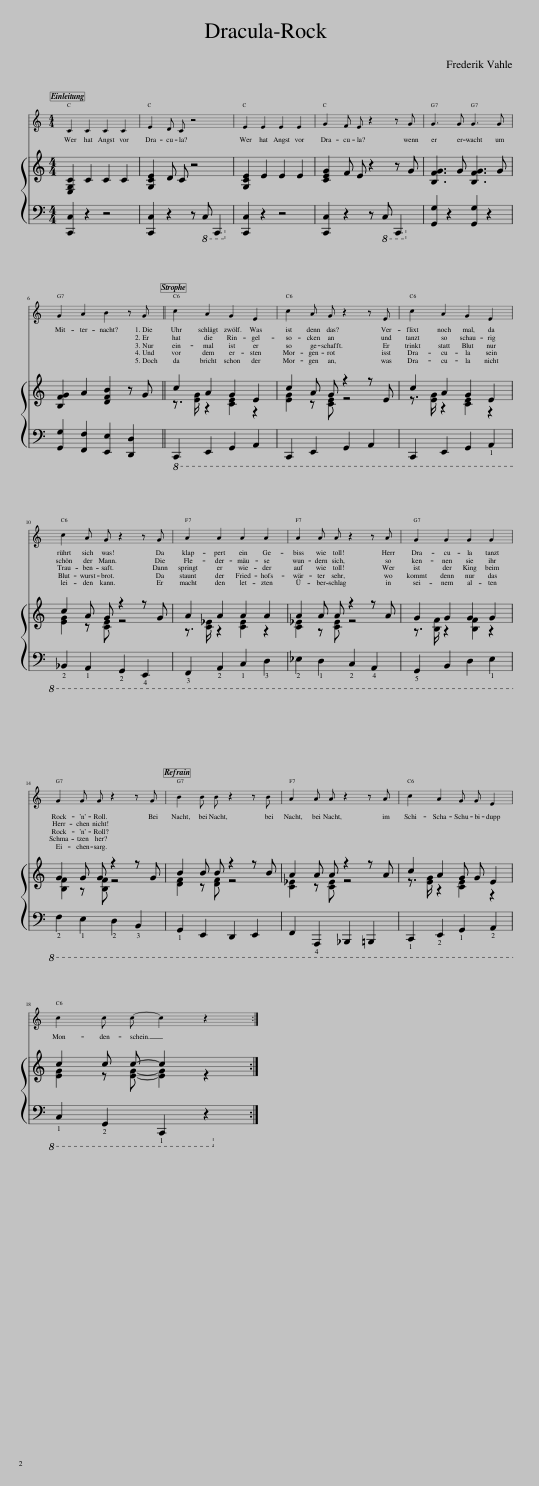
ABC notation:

X:1
%%score 1 { ( 2 4 ) | 3 }
L:1/8
Q:1/4=180
M:4/4
I:linebreak $
K:C
V:1 treble
V:2 treble
V:4 treble
V:3 bass
V:1
 C2 C2 C2 C2 | E2 D C z4 | E2 E2 E2 E2 | G2 F E z2 z G | G3 G G3 G |$ %5
 G2 A2 B2 z G || c2 A2 G2 E2 | c2 A G z2 z E | c2 A2 G2 E2 |$ c2 A G z2 z G | %10
 A2 A2 A2 A2 | A2 A A z2 z A | G2 G2 G2 G2 |$ G2 G G z2 z G | B2 B B z2 z B | %15
 A2 A A z2 z A | c2 A2 G G E2 |$ c2 c c- c2 z2 :| %18
V:2
 [E,G,C]2 C2 C2 C2 | [G,CE]2 D C z4 | [G,CE]2 E2 E2 E2 | [CEG]2 F E z2 z G | [B,FG]3 G [B,FG]3 G |$ %5
 [B,FG]2 A2 [DFB]2 z G || c2 A2 G2 E2 | c2 A G z2 z E | c2 A2 G2 E2 |$ c2 A G z2 z G | %10
 A2 A2 A2 A2 | A2 A A z2 z A | G2 G2 G2 G2 |$ G2 G G z2 z G | B2 B B z2 z B | %15
 A2 A A z2 z A | c2 A2 G G E2 |$ c2 c c- c2 z2 :| %18
V:3
 [C,,C,]2 z2 z4 | [C,,C,]2 z2 z!8vb(! C,, C,,,2!8vb)! | [C,,C,]2 z2 z4 | [C,,C,]2 z2 z!8vb(! C,, C,,,2!8vb)! | [G,,G,]2 z2 [G,,G,]2 z2 |$ %5
 [G,,G,]2 [F,,F,]2 [E,,E,]2 [D,,D,]2 ||!8vb(! C,,,2 E,,,2 G,,,2 A,,,2 | C,,,2 E,,,2 G,,,2 A,,,2 | C,,,2 E,,,2 G,,,2 !1!A,,,2 |$ !2!_B,,,2 !1!A,,,2 !2!G,,,2 !4!E,,,2 | %10
 !3!F,,,2 !2!A,,,2 !1!C,,2 !3!D,,2 | !2!_E,,2 !1!D,,2 !2!C,,2 !4!A,,,2 | !5!G,,,2 B,,,2 D,,2 !1!E,,2 |$ !2!F,,2 !1!E,,2 !2!D,,2 !3!B,,,2 | !1!G,,,2 E,,,2 D,,,2 E,,,2 | %15
 F,,,2 !4!A,,,,2 _B,,,,2 =B,,,,2 | !1!C,,,2 !2!E,,,2 !1!G,,,2 !2!A,,,2 |$ !1!C,,2 !2!G,,,2 !1!C,,,2 z2!8vb)! :| %18
V:4
 x8 | x8 | x8 | x8 | x8 |$ %5
 x8 || z3/2 [EG]/ z2 [CE]2 z2 | [EG]2 z [CE] z4 | z3/2 [EG]/ z2 [CE]2 z2 |$ [EG]2 z [CE] z4 | %10
 z3/2 [C_E]/ z2 [CE]2 z2 | [C_E]2 z [CE] z4 | z3/2 [B,F]/ z2 [B,F]2 z2 |$ [B,F]2 z [B,F] z4 | [DF]2 z [DF] z4 | %15
 [C_E]2 z [CE] z4 | z3/2 [EG]/ z2 [CE]2 z2 |$ [EG]2 z [EG]- [EG]2 x2 :| %18
